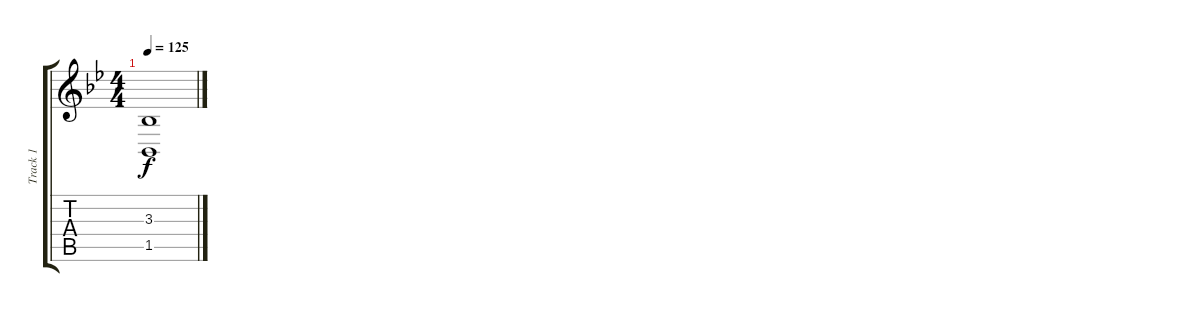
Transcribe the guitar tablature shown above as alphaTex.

\track ("Track 1" "Track 1") {instrument acousticgrandpiano}
\staff {score tabs}
\tuning (E4 B3 G3 D3 A2 E2) {hide}
\ts (4 4)
\tempo 125
\clef g2
\ks bb
(3.3 1.5).1{dy f}
